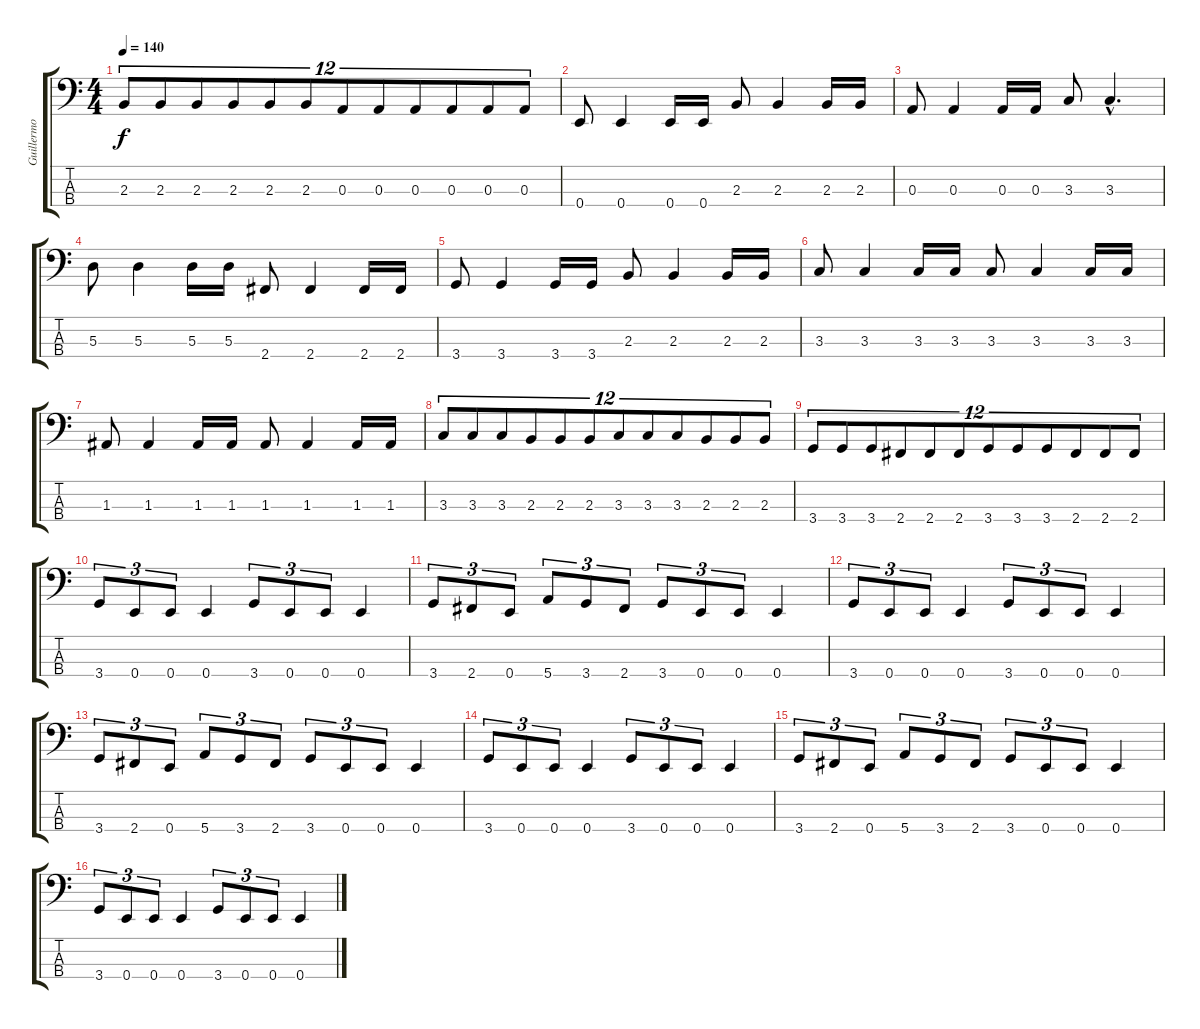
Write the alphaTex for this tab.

\track ("Guillermo Sánchez" "Guillermo ") {instrument electricbasspick}
\staff {score tabs}
\tuning (G2 D2 A1 E1) {hide}
\ts (4 4)
\tempo 140
\clef f4
\ks c
2.3.8{tu (12 8) dy f} 2.3.8{tu (12 8)} 2.3.8{tu (12 8)} 2.3.8{tu (12 8)} 2.3.8{tu (12 8)} 2.3.8{tu (12 8)} 0.3.8{tu (12 8)} 0.3.8{tu (12 8)} 0.3.8{tu (12 8)} 0.3.8{tu (12 8)} 0.3.8{tu (12 8)} 0.3.8{tu (12 8)} |
0.4.8 0.4.4 0.4.16 0.4.16 2.3.8 2.3.4 2.3.16 2.3.16 |
0.3.8 0.3.4 0.3.16 0.3.16 3.3.8 3.3{hac}.4{d} |
5.3.8 5.3.4 5.3.16 5.3.16 2.4.8 2.4.4 2.4.16 2.4.16 |
3.4.8 3.4.4 3.4.16 3.4.16 2.3.8 2.3.4 2.3.16 2.3.16 |
3.3.8 3.3.4 3.3.16 3.3.16 3.3.8 3.3.4 3.3.16 3.3.16 |
1.3.8 1.3.4 1.3.16 1.3.16 1.3.8 1.3.4 1.3.16 1.3.16 |
3.3.8{tu (12 8)} 3.3.8{tu (12 8)} 3.3.8{tu (12 8)} 2.3.8{tu (12 8)} 2.3.8{tu (12 8)} 2.3.8{tu (12 8)} 3.3.8{tu (12 8)} 3.3.8{tu (12 8)} 3.3.8{tu (12 8)} 2.3.8{tu (12 8)} 2.3.8{tu (12 8)} 2.3.8{tu (12 8)} |
3.4.8{tu (12 8)} 3.4.8{tu (12 8)} 3.4.8{tu (12 8)} 2.4.8{tu (12 8)} 2.4.8{tu (12 8)} 2.4.8{tu (12 8)} 3.4.8{tu (12 8)} 3.4.8{tu (12 8)} 3.4.8{tu (12 8)} 2.4.8{tu (12 8)} 2.4.8{tu (12 8)} 2.4.8{tu (12 8)} |
3.4.8{tu (3 2)} 0.4.8{tu (3 2)} 0.4.8{tu (3 2)} 0.4.4 3.4.8{tu (3 2)} 0.4.8{tu (3 2)} 0.4.8{tu (3 2)} 0.4.4 |
3.4.8{tu (3 2)} 2.4.8{tu (3 2)} 0.4.8{tu (3 2)} 5.4.8{tu (3 2)} 3.4.8{tu (3 2)} 2.4.8{tu (3 2)} 3.4.8{tu (3 2)} 0.4.8{tu (3 2)} 0.4.8{tu (3 2)} 0.4.4 |
3.4.8{tu (3 2)} 0.4.8{tu (3 2)} 0.4.8{tu (3 2)} 0.4.4 3.4.8{tu (3 2)} 0.4.8{tu (3 2)} 0.4.8{tu (3 2)} 0.4.4 |
3.4.8{tu (3 2)} 2.4.8{tu (3 2)} 0.4.8{tu (3 2)} 5.4.8{tu (3 2)} 3.4.8{tu (3 2)} 2.4.8{tu (3 2)} 3.4.8{tu (3 2)} 0.4.8{tu (3 2)} 0.4.8{tu (3 2)} 0.4.4 |
3.4.8{tu (3 2)} 0.4.8{tu (3 2)} 0.4.8{tu (3 2)} 0.4.4 3.4.8{tu (3 2)} 0.4.8{tu (3 2)} 0.4.8{tu (3 2)} 0.4.4 |
3.4.8{tu (3 2)} 2.4.8{tu (3 2)} 0.4.8{tu (3 2)} 5.4.8{tu (3 2)} 3.4.8{tu (3 2)} 2.4.8{tu (3 2)} 3.4.8{tu (3 2)} 0.4.8{tu (3 2)} 0.4.8{tu (3 2)} 0.4.4 |
3.4.8{tu (3 2)} 0.4.8{tu (3 2)} 0.4.8{tu (3 2)} 0.4.4 3.4.8{tu (3 2)} 0.4.8{tu (3 2)} 0.4.8{tu (3 2)} 0.4.4
